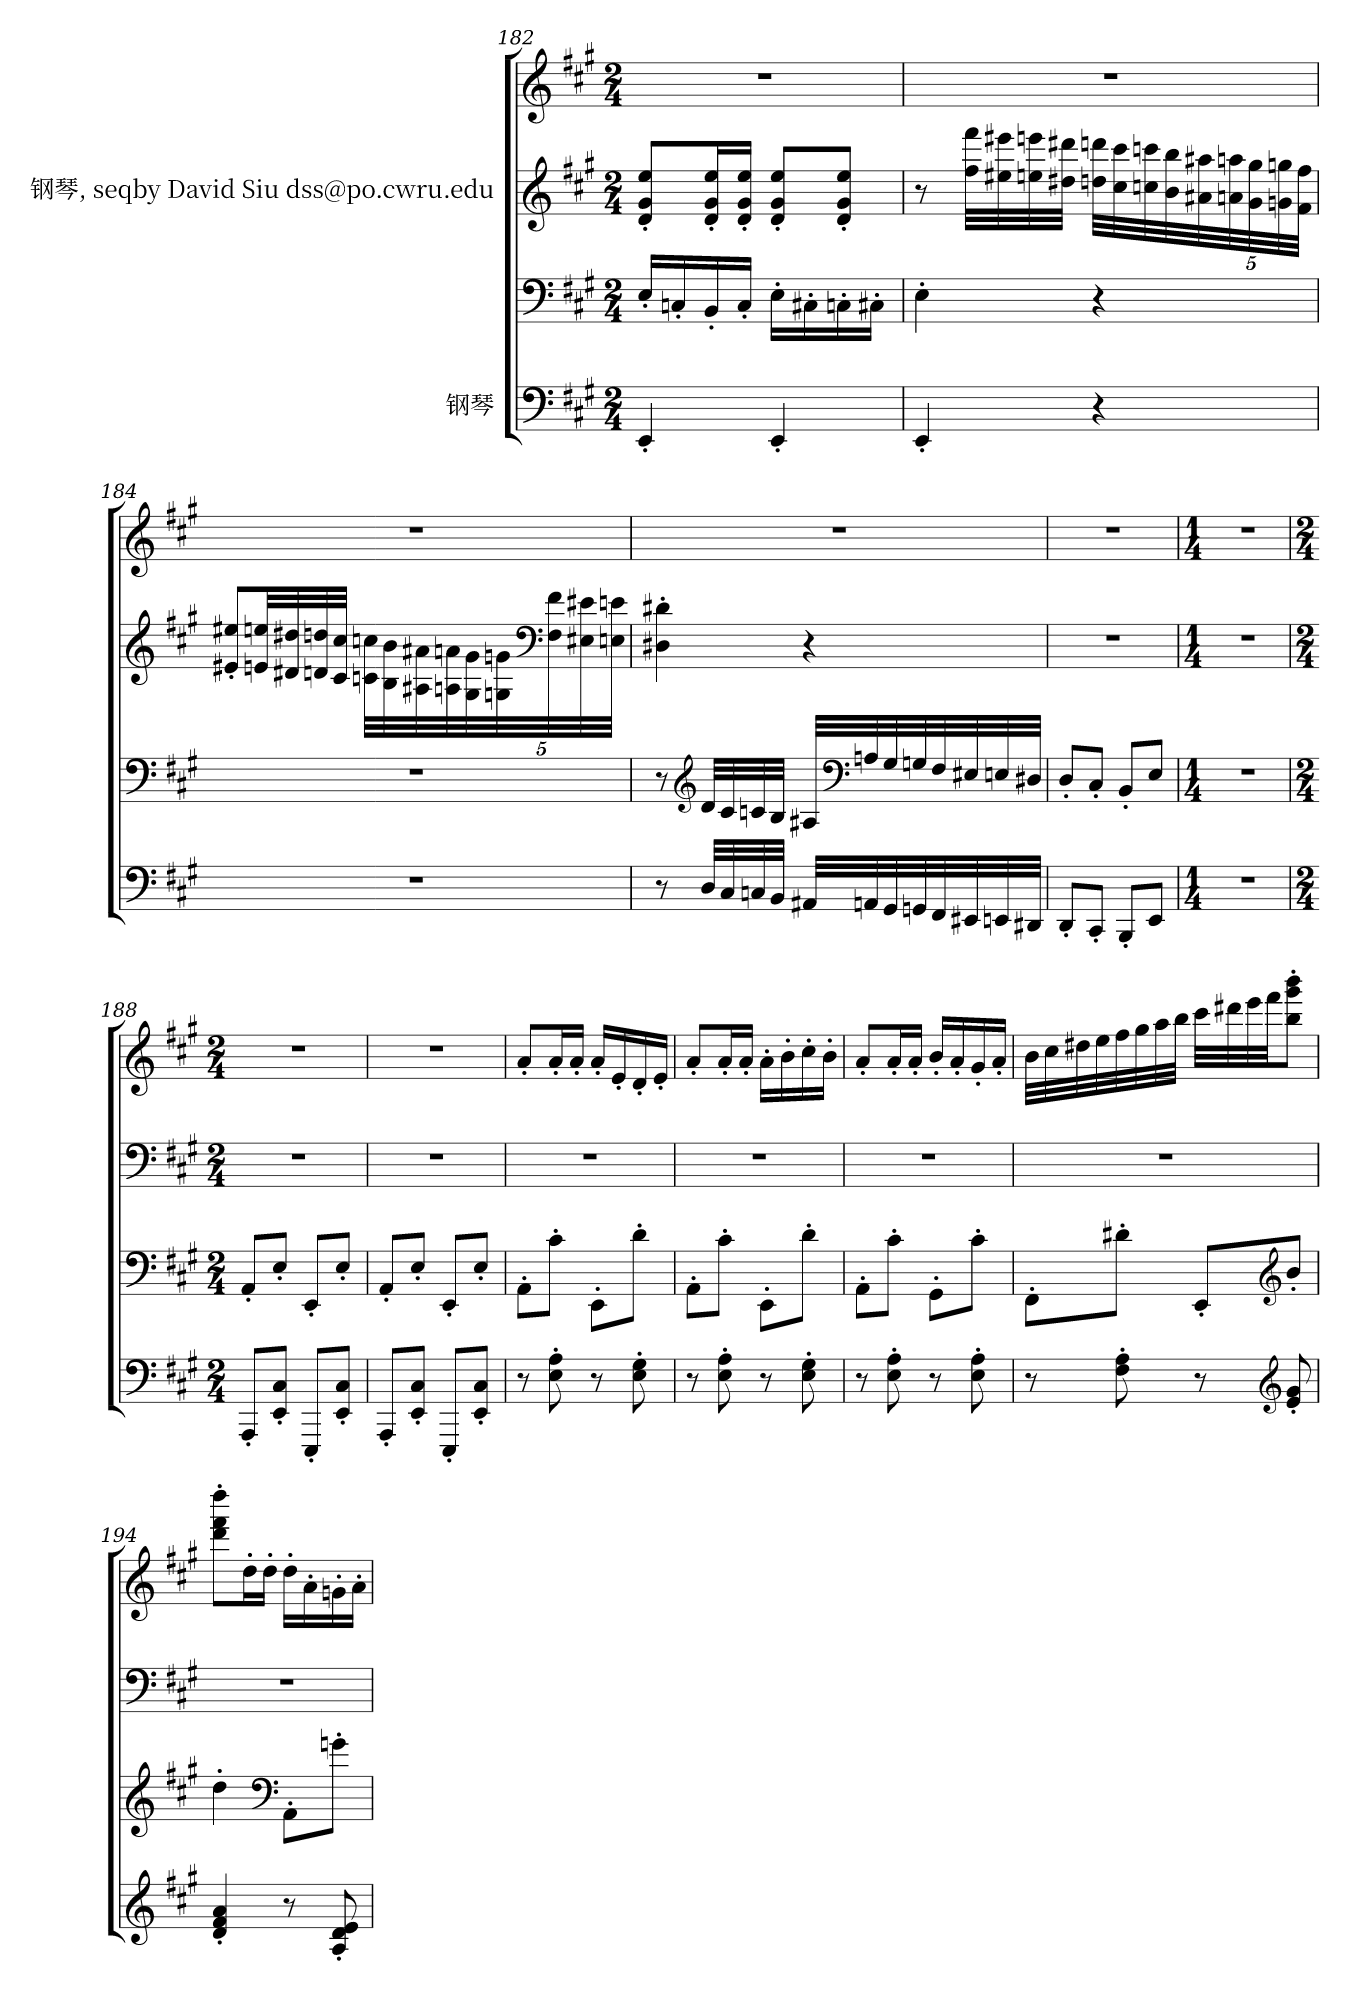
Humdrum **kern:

**kern	**kern	**kern	**kern
*part2	*part2	*part1	*part1
*staff4	*staff3	*staff2	*staff1
*I"钢琴	*	*I"钢琴, seqby David Siu dss@po.cwru.edu	*
*clefF4	*clefF4	*clefG2	*clefG2
*k[f#c#g#]	*k[f#c#g#]	*k[f#c#g#]	*k[f#c#g#]
*M2/4	*M2/4	*M2/4	*M2/4
=182	=182	=182	=182
4EE'/	16E'/LL	8d/' 8g#/' 8ee/'L	2r
.	16Cn'/	.	.
.	16BB'/	16d/' 16g#/' 16ee/'L	.
.	16C'/JJ	16d/' 16g#/' 16ee/'JJ	.
4EE'/	16E'\LL	8d/' 8g#/' 8ee/'L	.
.	16C#X'\	.	.
.	16Cn'\	8d/' 8g#/' 8ee/'J	.
.	16C#X'\JJ	.	.
!!LO:LB:g=z
=183	=183	=183	=183
4EE'/	4E'\	8r	2r
.	.	32ff#\ 32fff#\LLL	.
.	.	32ee#X\ 32eee#X\	.
.	.	32een\ 32eeen\	.
.	.	32dd#X\ 32ddd#X\JJJ	.
4r	4r	32ddn\ 32dddn\LLL	.
.	.	32cc#\ 32ccc#\	.
.	.	32ccn\ 32cccn\	.
.	.	32b\ 32bb\	.
*	*	*Xbrackettup	*
.	.	40a#X\ 40aa#X\	.
.	.	40an\ 40aan\	.
.	.	40g#\ 40gg#\	.
.	.	40gn\ 40ggn\	.
.	.	40f#\ 40ff#\JJJ	.
!!LO:PB:g=z
=184	=184	=184	=184
2r	2r	8e#X/' 8ee#X/'L	2r
.	.	32en/ 32een/LL	.
.	.	32d#X/ 32dd#X/	.
.	.	32dn/ 32ddn/	.
.	.	32c#/ 32cc#/JJJ	.
.	.	32cn\ 32ccn\LLL	.
.	.	32B\ 32b\	.
.	.	32A#X\ 32a#X\	.
.	.	32An\ 32an\	.
.	.	40G#\ 40g#\	.
.	.	40Gn\ 40gn\	.
*	*	*clefF4	*
.	.	40F#\ 40f#\	.
.	.	40E#X\ 40e#X\	.
.	.	40En\ 40en\JJJ	.
!!LO:LB:g=z
=185	=185	=185	=185
8r	8r	4D#X\' 4d#X\'	2r
*	*clefG2	*	*
32D/LLL	32d/LLL	.	.
32C#/	32c#/	.	.
32Cn/	32cn/	.	.
32BB/JJJ	32B/JJJ	.	.
32AA#X/LLL	32A#X/LLL	4r	.
*	*clefF4	*	*
32AAn/	32An/	.	.
32GG#/	32G#/	.	.
32GGn/	32Gn/	.	.
32FF#/	32F#/	.	.
32EE#X/	32E#X/	.	.
32EEn/	32En/	.	.
32DD#X/JJJ	32D#X/JJJ	.	.
=186	=186	=186	=186
8DD'/L	8D'/L	2r	2r
8CC#'/J	8C#'/J	.	.
8BBB'/L	8BB'/L	.	.
8EE/J	8E/J	.	.
=187	=187	=187	=187
*M1/4	*M1/4	*M1/4	*M1/4
4r	4r	4r	4r
=188	=188	=188	=188
*M2/4	*M2/4	*M2/4	*M2/4
8AAA'/L	8AA'/L	2r	2r
8EE/' 8C#/'J	8E'/J	.	.
8EEE'/L	8EE'/L	.	.
8EE/' 8C#/'J	8E'/J	.	.
!!LO:LB:g=z
=189	=189	=189	=189
8AAA'/L	8AA'/L	2r	2r
8EE/' 8C#/'J	8E'/J	.	.
8EEE'/L	8EE'/L	.	.
8EE/' 8C#/'J	8E'/J	.	.
=190	=190	=190	=190
8r	8AA'\L	2r	8a'/L
8E\' 8A\'	8c#'\J	.	16a'/L
.	.	.	16a'/JJ
8r	8EE'\L	.	16a'/LL
.	.	.	16e'/
8E\' 8G#\'	8d'\J	.	16d'/
.	.	.	16e'/JJ
=191	=191	=191	=191
8r	8AA'\L	2r	8a'/L
8E\' 8A\'	8c#'\J	.	16a'/L
.	.	.	16a'/JJ
8r	8EE'\L	.	16a'\LL
.	.	.	16b'\
8E\' 8G#\'	8d'\J	.	16cc#'\
.	.	.	16b'\JJ
=192	=192	=192	=192
8r	8AA'\L	2r	8a'/L
8E\' 8A\'	8c#'\J	.	16a'/L
.	.	.	16a'/JJ
8r	8GG#'\L	.	16b'/LL
.	.	.	16a'/
8E\' 8A\'	8c#'\J	.	16g#'/
.	.	.	16a'/JJ
!!LO:PB:g=z
=193	=193	=193	=193
8r	8FF#'\L	2r	32b\LLL
.	.	.	32cc#\
.	.	.	32dd#X\
.	.	.	32ee\
8F#\' 8A\'	8d#X'\J	.	32ff#\
.	.	.	32gg#\
.	.	.	32aa\
.	.	.	32bb\JJJ
8r	8EE'/L	.	32ccc#\LLL
.	.	.	32ddd#X\
.	.	.	32eee\
.	.	.	32fff#\JJ
*clefG2	*clefG2	*	*
8e/' 8g#/'	8b'/J	.	8bb\' 8ggg#\' 8bbb\'J
=194	=194	=194	=194
4d/' 4f#/' 4a/'	4dd'\	2r	8ddd\' 8fff#\' 8dddd\'L
.	.	.	16dd'\L
.	.	.	16dd'\JJ
*	*clefF4	*	*
8r	8AA'\L	.	16dd'\LL
.	.	.	16a'\
8A/' 8d/' 8e/'	8gn'\J	.	16gn'\
.	.	.	16a'\JJ
=	=	=	=
*-	*-	*-	*-
